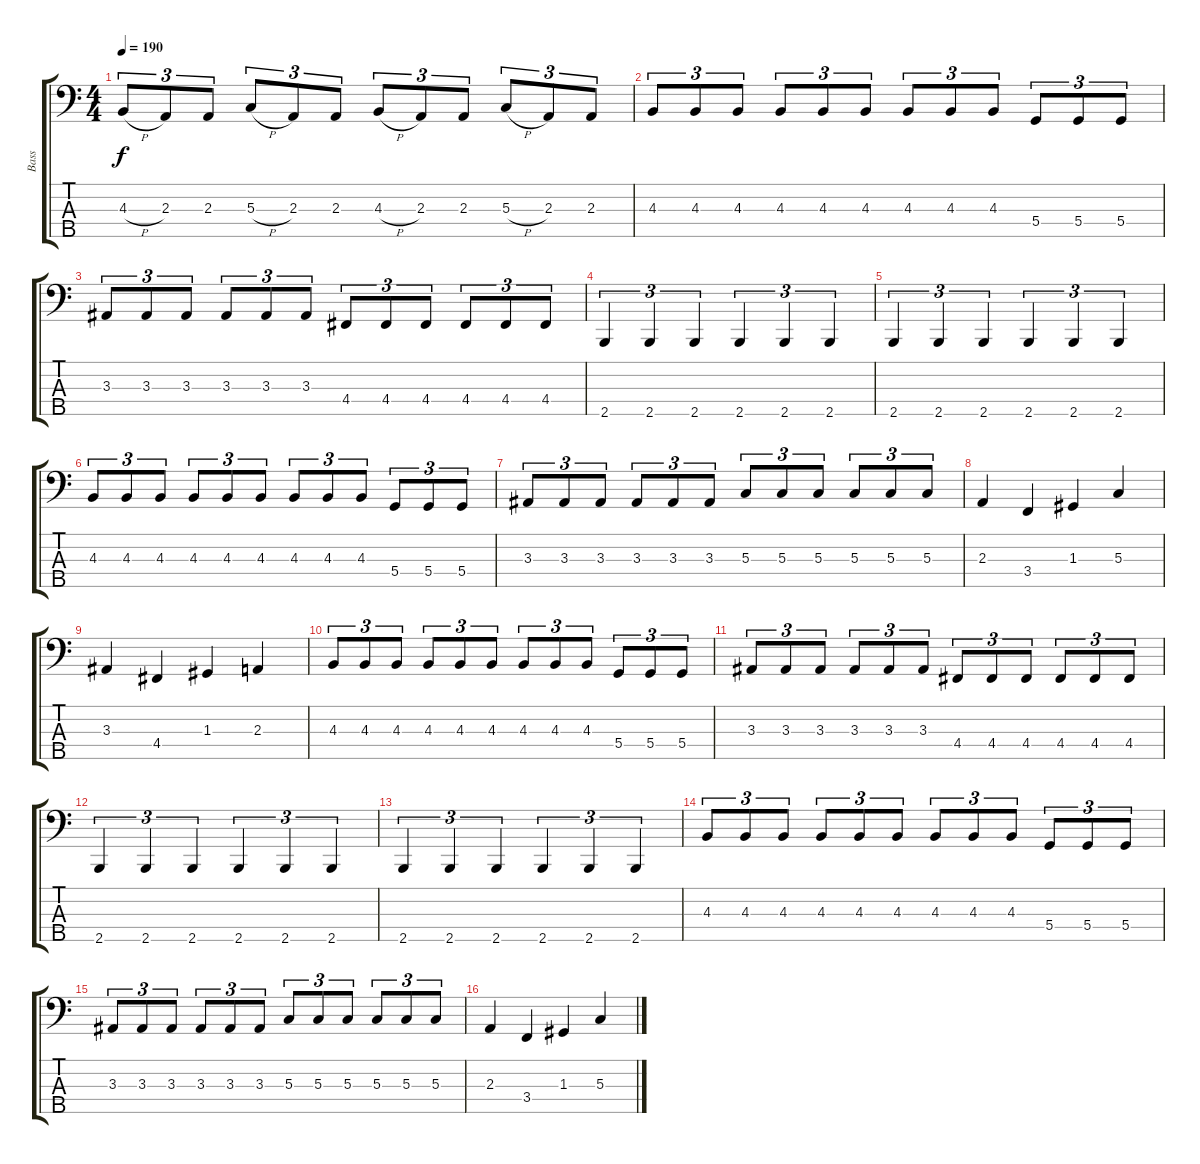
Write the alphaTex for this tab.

\track ("Bass" "Bass") {instrument electricbassfinger}
\staff {score tabs}
\tuning (F2 C2 G1 D1 A0) {hide}
\ts (4 4)
\tempo 190
\clef f4
\ks c
4.3{h}.8{tu (3 2) dy f} 2.3.8{tu (3 2)} 2.3.8{tu (3 2)} 5.3{h}.8{tu (3 2)} 2.3.8{tu (3 2)} 2.3.8{tu (3 2)} 4.3{h}.8{tu (3 2)} 2.3.8{tu (3 2)} 2.3.8{tu (3 2)} 5.3{h}.8{tu (3 2)} 2.3.8{tu (3 2)} 2.3.8{tu (3 2)} |
\section ("" "")
4.3.8{tu (3 2)} 4.3.8{tu (3 2)} 4.3.8{tu (3 2)} 4.3.8{tu (3 2)} 4.3.8{tu (3 2)} 4.3.8{tu (3 2)} 4.3.8{tu (3 2)} 4.3.8{tu (3 2)} 4.3.8{tu (3 2)} 5.4.8{tu (3 2)} 5.4.8{tu (3 2)} 5.4.8{tu (3 2)} |
3.3.8{tu (3 2)} 3.3.8{tu (3 2)} 3.3.8{tu (3 2)} 3.3.8{tu (3 2)} 3.3.8{tu (3 2)} 3.3.8{tu (3 2)} 4.4.8{tu (3 2)} 4.4.8{tu (3 2)} 4.4.8{tu (3 2)} 4.4.8{tu (3 2)} 4.4.8{tu (3 2)} 4.4.8{tu (3 2)} |
2.5.4{tu (3 2)} 2.5.4{tu (3 2)} 2.5.4{tu (3 2)} 2.5.4{tu (3 2)} 2.5.4{tu (3 2)} 2.5.4{tu (3 2)} |
2.5.4{tu (3 2)} 2.5.4{tu (3 2)} 2.5.4{tu (3 2)} 2.5.4{tu (3 2)} 2.5.4{tu (3 2)} 2.5.4{tu (3 2)} |
4.3.8{tu (3 2)} 4.3.8{tu (3 2)} 4.3.8{tu (3 2)} 4.3.8{tu (3 2)} 4.3.8{tu (3 2)} 4.3.8{tu (3 2)} 4.3.8{tu (3 2)} 4.3.8{tu (3 2)} 4.3.8{tu (3 2)} 5.4.8{tu (3 2)} 5.4.8{tu (3 2)} 5.4.8{tu (3 2)} |
3.3.8{tu (3 2)} 3.3.8{tu (3 2)} 3.3.8{tu (3 2)} 3.3.8{tu (3 2)} 3.3.8{tu (3 2)} 3.3.8{tu (3 2)} 5.3.8{tu (3 2)} 5.3.8{tu (3 2)} 5.3.8{tu (3 2)} 5.3.8{tu (3 2)} 5.3.8{tu (3 2)} 5.3.8{tu (3 2)} |
2.3.4 3.4.4 1.3.4 5.3.4 |
3.3.4 4.4.4 1.3.4 2.3.4 |
4.3.8{tu (3 2)} 4.3.8{tu (3 2)} 4.3.8{tu (3 2)} 4.3.8{tu (3 2)} 4.3.8{tu (3 2)} 4.3.8{tu (3 2)} 4.3.8{tu (3 2)} 4.3.8{tu (3 2)} 4.3.8{tu (3 2)} 5.4.8{tu (3 2)} 5.4.8{tu (3 2)} 5.4.8{tu (3 2)} |
3.3.8{tu (3 2)} 3.3.8{tu (3 2)} 3.3.8{tu (3 2)} 3.3.8{tu (3 2)} 3.3.8{tu (3 2)} 3.3.8{tu (3 2)} 4.4.8{tu (3 2)} 4.4.8{tu (3 2)} 4.4.8{tu (3 2)} 4.4.8{tu (3 2)} 4.4.8{tu (3 2)} 4.4.8{tu (3 2)} |
2.5.4{tu (3 2)} 2.5.4{tu (3 2)} 2.5.4{tu (3 2)} 2.5.4{tu (3 2)} 2.5.4{tu (3 2)} 2.5.4{tu (3 2)} |
2.5.4{tu (3 2)} 2.5.4{tu (3 2)} 2.5.4{tu (3 2)} 2.5.4{tu (3 2)} 2.5.4{tu (3 2)} 2.5.4{tu (3 2)} |
4.3.8{tu (3 2)} 4.3.8{tu (3 2)} 4.3.8{tu (3 2)} 4.3.8{tu (3 2)} 4.3.8{tu (3 2)} 4.3.8{tu (3 2)} 4.3.8{tu (3 2)} 4.3.8{tu (3 2)} 4.3.8{tu (3 2)} 5.4.8{tu (3 2)} 5.4.8{tu (3 2)} 5.4.8{tu (3 2)} |
3.3.8{tu (3 2)} 3.3.8{tu (3 2)} 3.3.8{tu (3 2)} 3.3.8{tu (3 2)} 3.3.8{tu (3 2)} 3.3.8{tu (3 2)} 5.3.8{tu (3 2)} 5.3.8{tu (3 2)} 5.3.8{tu (3 2)} 5.3.8{tu (3 2)} 5.3.8{tu (3 2)} 5.3.8{tu (3 2)} |
2.3.4 3.4.4 1.3.4 5.3.4
